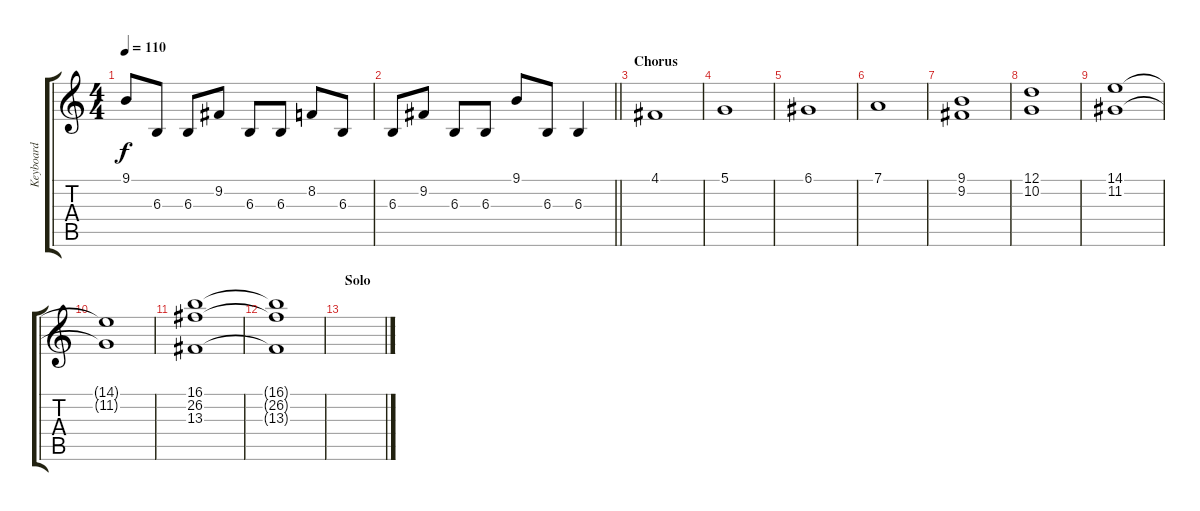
\track ("Keyboard" "Keyboard") {instrument pad1newage}
\staff {score tabs}
\tuning (D4 A3 F3 C3 G2 D2) {hide}
\ts (4 4)
\tempo 110
\clef g2
\ks c
9.1.8{dy f} 6.3.8 6.3.8 9.2.8 6.3.8 6.3.8 8.2.8 6.3.8 |
\barLineRight lightlight
6.3.8 9.2.8 6.3.8 6.3.8 9.1.8 6.3.8 6.3.4 |
\section ("" "Chorus")
4.1.1{volume 11 instrument stringensemble1} |
5.1.1 |
6.1.1 |
7.1.1 |
(9.1 9.2).1 |
(12.1 10.2).1 |
(14.1 11.2).1 |
(14.1{t} 11.2{t}).1 |
(16.1 26.2 13.3).1 |
(16.1{t} 26.2{t} 13.3{t}).1 |
\section ("" "Solo")
